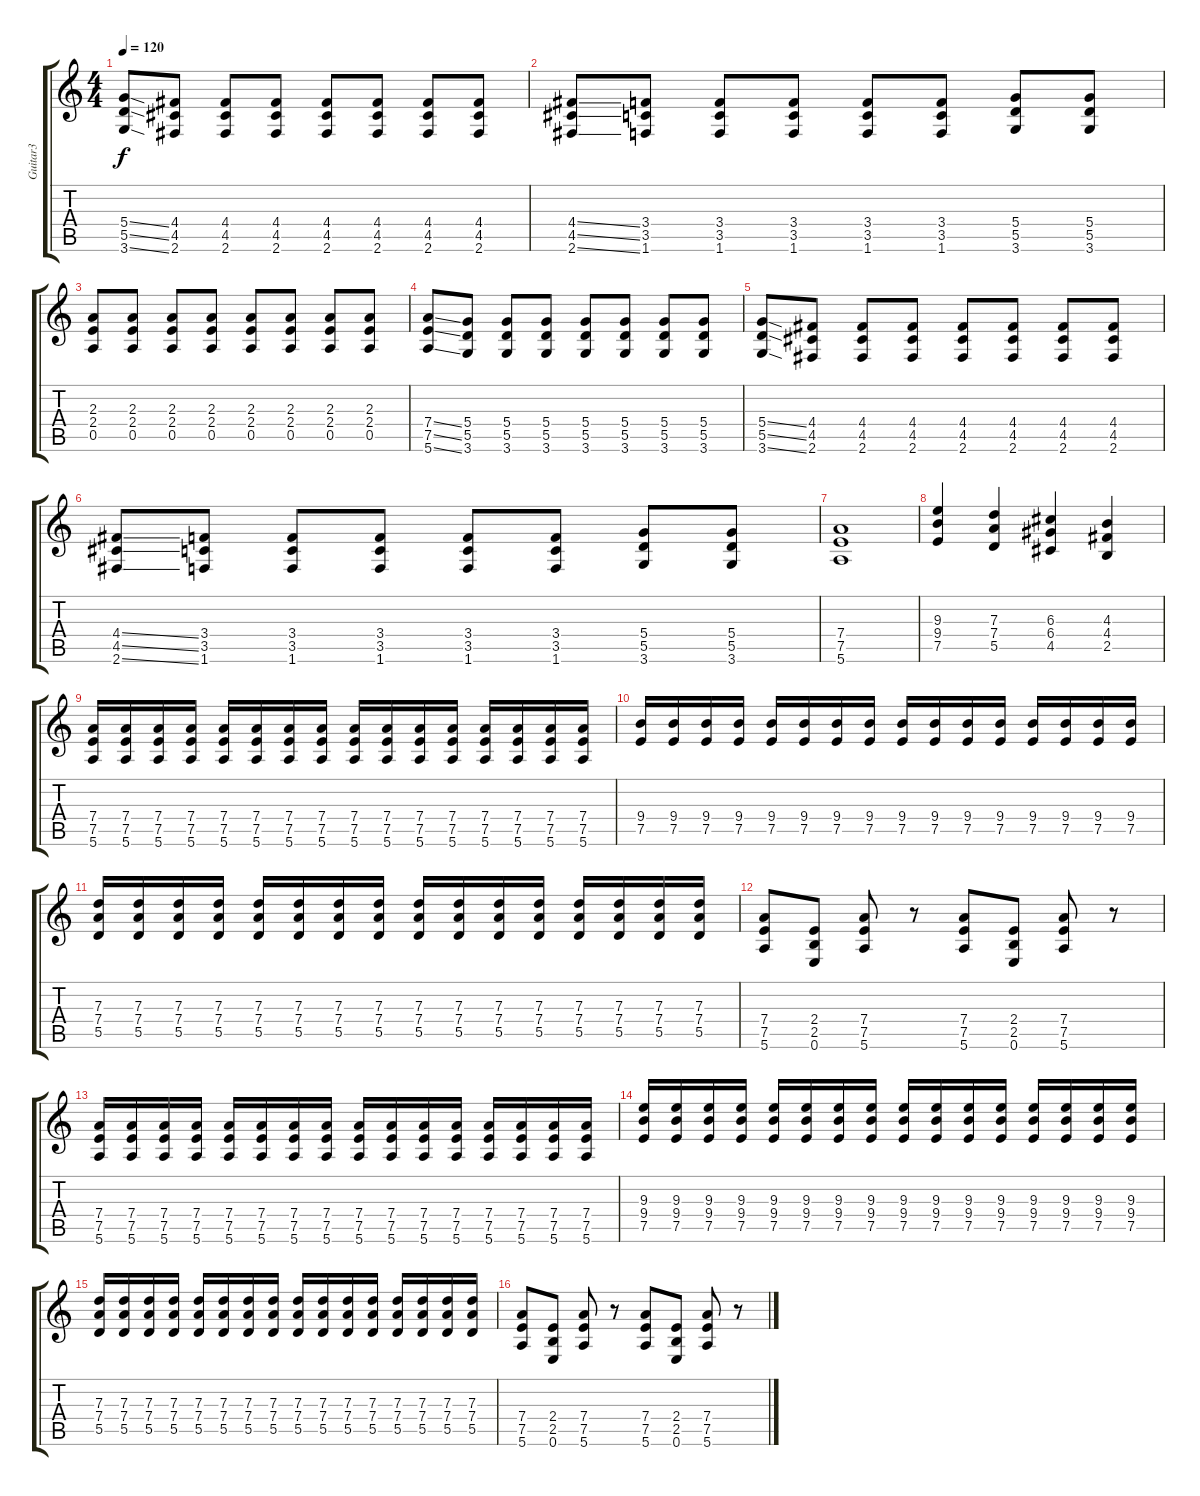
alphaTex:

\track ("Guitar3" "Guitar3") {instrument distortionguitar}
\staff {score tabs}
\tuning (E4 B3 G3 D3 A2 E2) {hide}
\ts (4 4)
\tempo 120
\clef g2
\ks c
(5.4{ss} 5.5{ss} 3.6{ss}).8{dy f} (4.4 4.5 2.6).8 (4.4 4.5 2.6).8 (4.4 4.5 2.6).8 (4.4 4.5 2.6).8 (4.4 4.5 2.6).8 (4.4 4.5 2.6).8 (4.4 4.5 2.6).8 |
(4.4{ss} 4.5{ss} 2.6{ss}).8 (3.4 3.5 1.6).8 (3.4 3.5 1.6).8 (3.4 3.5 1.6).8 (3.4 3.5 1.6).8 (3.4 3.5 1.6).8 (5.4 5.5 3.6).8 (5.4 5.5 3.6).8 |
(2.3 2.4 0.5).8 (2.3 2.4 0.5).8 (2.3 2.4 0.5).8 (2.3 2.4 0.5).8 (2.3 2.4 0.5).8 (2.3 2.4 0.5).8 (2.3 2.4 0.5).8 (2.3 2.4 0.5).8 |
(7.4{ss} 7.5{ss} 5.6{ss}).8 (5.4 5.5 3.6).8 (5.4 5.5 3.6).8 (5.4 5.5 3.6).8 (5.4 5.5 3.6).8 (5.4 5.5 3.6).8 (5.4 5.5 3.6).8 (5.4 5.5 3.6).8 |
(5.4{ss} 5.5{ss} 3.6{ss}).8 (4.4 4.5 2.6).8 (4.4 4.5 2.6).8 (4.4 4.5 2.6).8 (4.4 4.5 2.6).8 (4.4 4.5 2.6).8 (4.4 4.5 2.6).8 (4.4 4.5 2.6).8 |
(4.4{ss} 4.5{ss} 2.6{ss}).8 (3.4 3.5 1.6).8 (3.4 3.5 1.6).8 (3.4 3.5 1.6).8 (3.4 3.5 1.6).8 (3.4 3.5 1.6).8 (5.4 5.5 3.6).8 (5.4 5.5 3.6).8 |
(7.4 7.5 5.6).1 |
(9.3 9.4 7.5).4 (7.3 7.4 5.5).4 (6.3 6.4 4.5).4 (4.3 4.4 2.5).4 |
(7.4 7.5 5.6).16 (7.4 7.5 5.6).16 (7.4 7.5 5.6).16 (7.4 7.5 5.6).16 (7.4 7.5 5.6).16 (7.4 7.5 5.6).16 (7.4 7.5 5.6).16 (7.4 7.5 5.6).16 (7.4 7.5 5.6).16 (7.4 7.5 5.6).16 (7.4 7.5 5.6).16 (7.4 7.5 5.6).16 (7.4 7.5 5.6).16 (7.4 7.5 5.6).16 (7.4 7.5 5.6).16 (7.4 7.5 5.6).16 |
(9.4 7.5).16 (9.4 7.5).16 (9.4 7.5).16 (9.4 7.5).16 (9.4 7.5).16 (9.4 7.5).16 (9.4 7.5).16 (9.4 7.5).16 (9.4 7.5).16 (9.4 7.5).16 (9.4 7.5).16 (9.4 7.5).16 (9.4 7.5).16 (9.4 7.5).16 (9.4 7.5).16 (9.4 7.5).16 |
(7.3 7.4 5.5).16 (7.3 7.4 5.5).16 (7.3 7.4 5.5).16 (7.3 7.4 5.5).16 (7.3 7.4 5.5).16 (7.3 7.4 5.5).16 (7.3 7.4 5.5).16 (7.3 7.4 5.5).16 (7.3 7.4 5.5).16 (7.3 7.4 5.5).16 (7.3 7.4 5.5).16 (7.3 7.4 5.5).16 (7.3 7.4 5.5).16 (7.3 7.4 5.5).16 (7.3 7.4 5.5).16 (7.3 7.4 5.5).16 |
(7.4 7.5 5.6).8 (2.4 2.5 0.6).8 (7.4 7.5 5.6).8 r.8 (7.4 7.5 5.6).8 (2.4 2.5 0.6).8 (7.4 7.5 5.6).8 r.8 |
(7.4 7.5 5.6).16 (7.4 7.5 5.6).16 (7.4 7.5 5.6).16 (7.4 7.5 5.6).16 (7.4 7.5 5.6).16 (7.4 7.5 5.6).16 (7.4 7.5 5.6).16 (7.4 7.5 5.6).16 (7.4 7.5 5.6).16 (7.4 7.5 5.6).16 (7.4 7.5 5.6).16 (7.4 7.5 5.6).16 (7.4 7.5 5.6).16 (7.4 7.5 5.6).16 (7.4 7.5 5.6).16 (7.4 7.5 5.6).16 |
(9.3 9.4 7.5).16 (9.3 9.4 7.5).16 (9.3 9.4 7.5).16 (9.3 9.4 7.5).16 (9.3 9.4 7.5).16 (9.3 9.4 7.5).16 (9.3 9.4 7.5).16 (9.3 9.4 7.5).16 (9.3 9.4 7.5).16 (9.3 9.4 7.5).16 (9.3 9.4 7.5).16 (9.3 9.4 7.5).16 (9.3 9.4 7.5).16 (9.3 9.4 7.5).16 (9.3 9.4 7.5).16 (9.3 9.4 7.5).16 |
(7.3 7.4 5.5).16 (7.3 7.4 5.5).16 (7.3 7.4 5.5).16 (7.3 7.4 5.5).16 (7.3 7.4 5.5).16 (7.3 7.4 5.5).16 (7.3 7.4 5.5).16 (7.3 7.4 5.5).16 (7.3 7.4 5.5).16 (7.3 7.4 5.5).16 (7.3 7.4 5.5).16 (7.3 7.4 5.5).16 (7.3 7.4 5.5).16 (7.3 7.4 5.5).16 (7.3 7.4 5.5).16 (7.3 7.4 5.5).16 |
(7.4 7.5 5.6).8 (2.4 2.5 0.6).8 (7.4 7.5 5.6).8 r.8 (7.4 7.5 5.6).8 (2.4 2.5 0.6).8 (7.4 7.5 5.6).8 r.8
